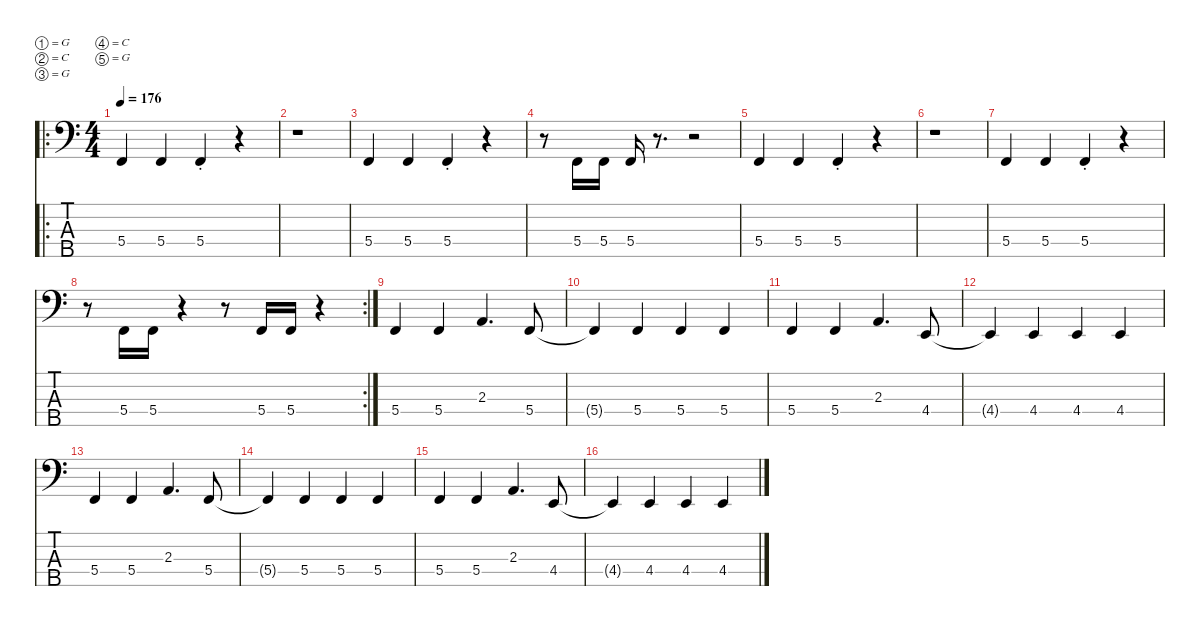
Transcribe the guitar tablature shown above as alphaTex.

\defaultSystemsLayout 4
\hideDynamics
\bracketExtendMode nobrackets
\singleTrackTrackNamePolicy hidden
\multiTrackTrackNamePolicy hidden
\firstSystemTrackNameMode fullname
\firstSystemTrackNameOrientation horizontal
\otherSystemsTrackNameOrientation horizontal
\track ("Bass" "el.bs.") {instrument electricbassfinger}
\staff {score tabs}
\tuning (G2 C2 G1 C1 G0)
\ro
\ts (4 4)
\tempo 176
\clef f4
\ks c
5.4.4{dy f beam Up} 5.4.4{beam Up} 5.4{st}.4{beam Up} r.4{beam Up} |
r.1{beam Down} |
5.4.4{beam Up} 5.4.4{beam Up} 5.4{st}.4{beam Up} r.4{beam Up} |
r.8{beam Down} 5.4.16{beam Up} 5.4.16{beam Up} 5.4.16{beam Up} r.8{d beam Up} r.2{beam Up} |
5.4.4{beam Up} 5.4.4{beam Up} 5.4{st}.4{beam Up} r.4{beam Up} |
r.1{beam Down} |
5.4.4{beam Up} 5.4.4{beam Up} 5.4{st}.4{beam Up} r.4{beam Up} |
\rc 2
r.8{beam Down} 5.4.16{beam Up} 5.4.16{beam Up} r.4{beam Up} r.8{beam Up} 5.4.16{beam Up} 5.4.16{beam Up} r.4{beam Up} |
5.4.4{beam Up} 5.4.4{beam Up} 2.3.4{d beam Up} 5.4.8{beam Up} |
5.4{t}.4{dy mf beam Up} 5.4.4{dy f beam Up} 5.4.4{beam Up} 5.4.4{beam Up} |
5.4.4{beam Up} 5.4.4{beam Up} 2.3.4{d beam Up} 4.4.8{beam Up} |
4.4{t}.4{dy mf beam Up} 4.4.4{dy f beam Up} 4.4.4{beam Up} 4.4.4{beam Up} |
5.4.4{beam Up} 5.4.4{beam Up} 2.3.4{d beam Up} 5.4.8{beam Up} |
5.4{t}.4{dy mf beam Up} 5.4.4{dy f beam Up} 5.4.4{beam Up} 5.4.4{beam Up} |
5.4.4{beam Up} 5.4.4{beam Up} 2.3.4{d beam Up} 4.4.8{beam Up} |
4.4{t}.4{dy mf beam Up} 4.4.4{dy f beam Up} 4.4.4{beam Up} 4.4.4{beam Up}
